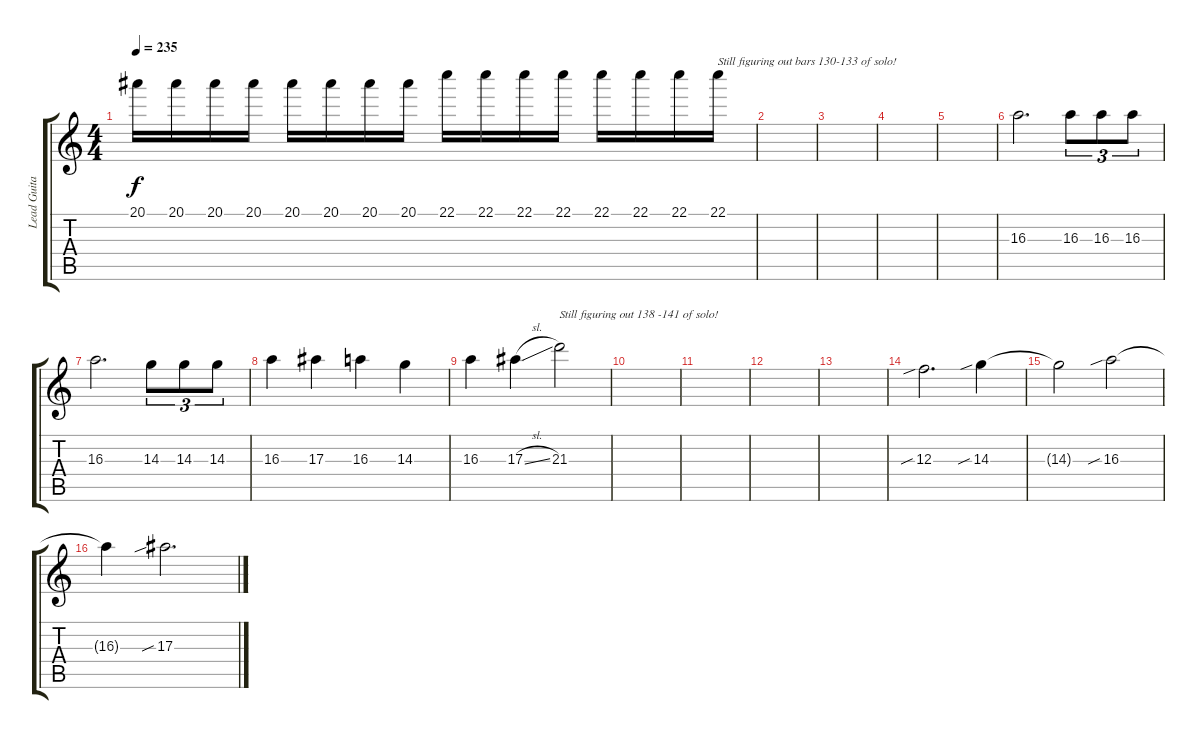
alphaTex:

\track ("Lead Guitar" "Lead Guita") {instrument distortionguitar}
\staff {score tabs}
\tuning (D4 A3 F3 C3 G2 D2) {hide}
\ts (4 4)
\tempo 235
\clef g2
\ks c
20.1.16{dy f} 20.1.16 20.1.16 20.1.16 20.1.16 20.1.16 20.1.16 20.1.16 22.1.16 22.1.16 22.1.16 22.1.16 22.1.16 22.1.16 22.1.16 22.1.16{txt "Still figuring out bars 130-133 of solo!"} |
|
|
|
|
16.3.2{d} 16.3.8{tu (3 2)} 16.3.8{tu (3 2)} 16.3.8{tu (3 2)} |
16.3.2{d} 14.3.8{tu (3 2)} 14.3.8{tu (3 2)} 14.3.8{tu (3 2)} |
16.3.4 17.3.4 16.3.4 14.3.4 |
16.3.4 17.3{sl}.4 21.3.2{txt "Still figuring out 138 -141 of solo!"} |
|
|
|
|
12.3{sib}.2{d} 14.3{sib}.4 |
14.3{t}.2 16.3{sib}.2 |
16.3{t}.4 17.3{sib}.2{d}
